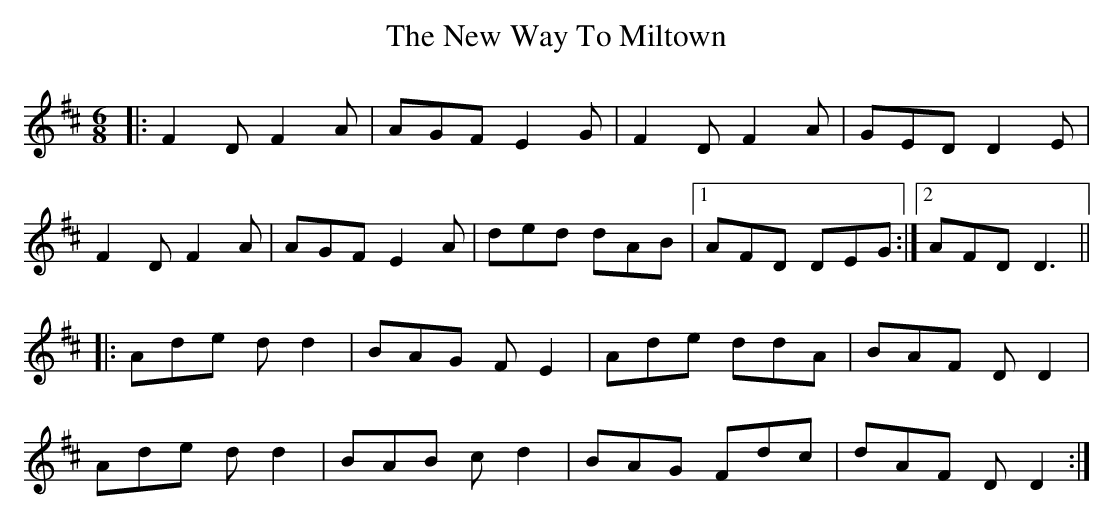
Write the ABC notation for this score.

X:1
T: The New Way To Miltown
M: 6/8
L: 1/8
K: Dmaj
|:F2D F2A|AGF E2G|F2D F2A|GED D2E|
F2D F2A|AGF E2A|ded dAB|1 AFD DEG:|2 AFD D3||
|:Ade dd2|BAG FE2|Ade ddA|BAF DD2|
Ade dd2|BAB cd2|BAG Fdc|dAF DD2:|
